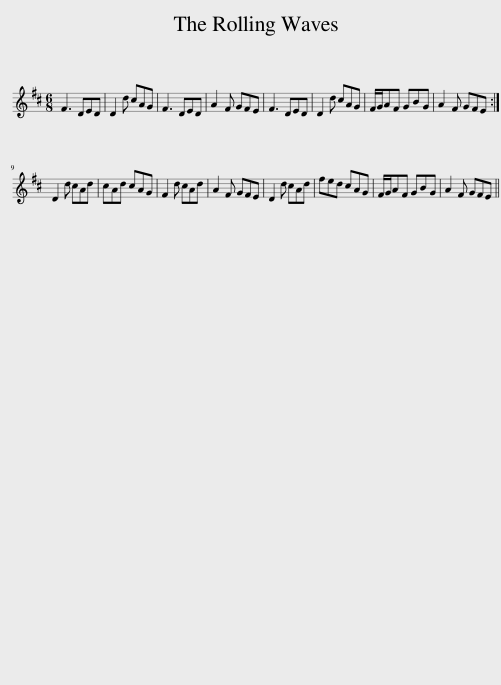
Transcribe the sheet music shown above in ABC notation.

X:1
L:1/8
M:6/8
I:linebreak $
K:D
V:1 treble
V:1
 F3 DED | D2 d cAG | F3 DED | A2 F GFE | F3 DED | %5
 D2 d cAG | F/G/AF GBG | A2 F GFE :|$ D2 d cAd | cAd cAG | %10
 F2 d cAd | A2 F GFE | D2 d cAd | fed cAG | F/G/AF GBG | %15
 A2 F GFE || %16
